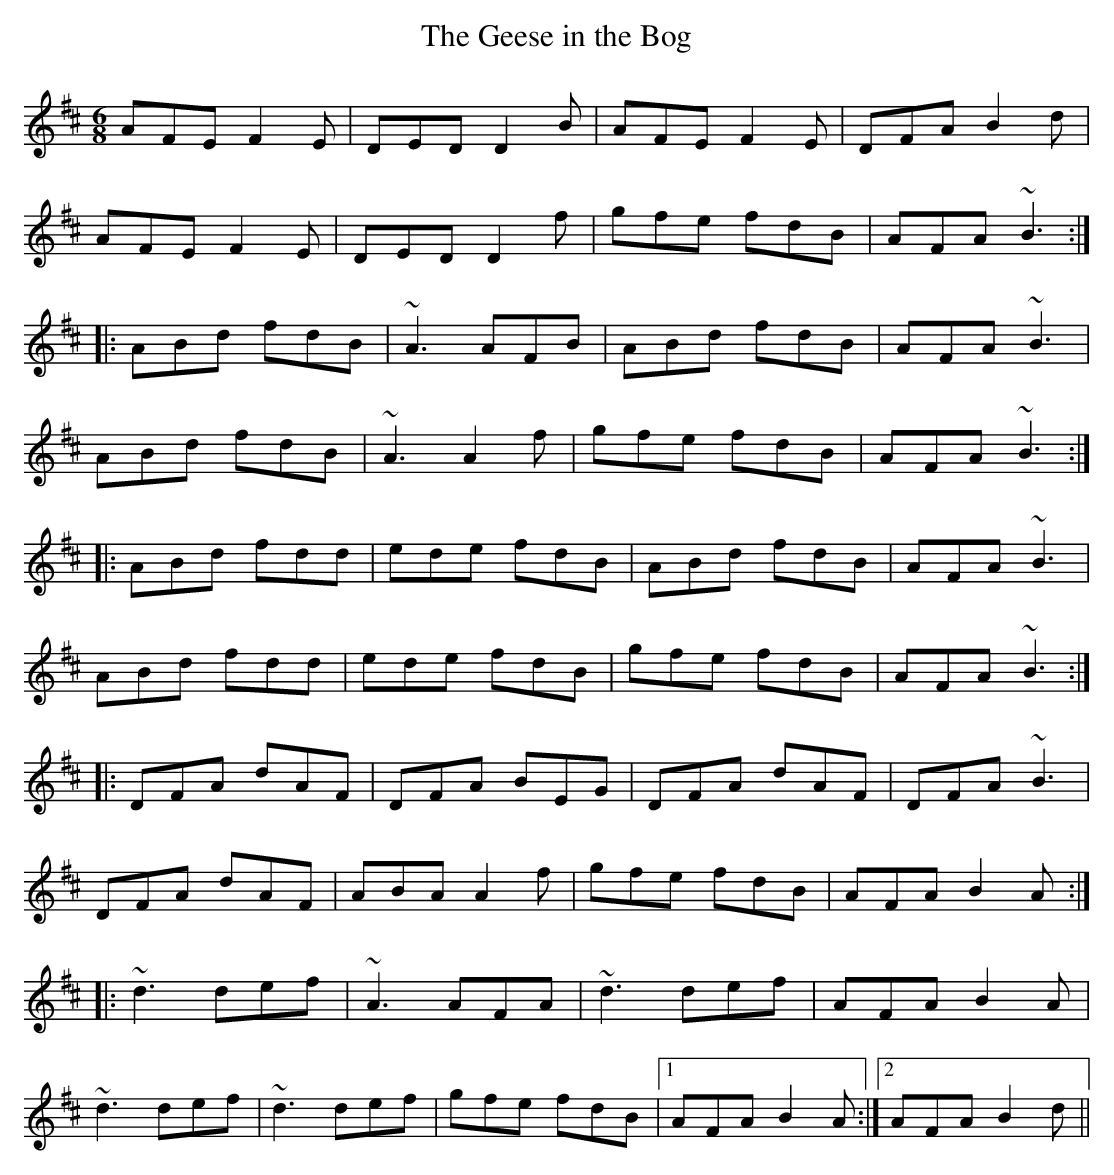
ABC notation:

X:1
T:Geese in the Bog, The
M:6/8
K:D
AFE F2E|DED D2B|AFE F2E|DFA B2d|
AFE F2E|DED D2f|gfe fdB|AFA ~B3:|
|:ABd fdB|~A3 AFB|ABd fdB|AFA ~B3|
ABd fdB|~A3 A2f|gfe fdB|AFA ~B3:|
|:ABd fdd|ede fdB|ABd fdB|AFA ~B3|
ABd fdd|ede fdB|gfe fdB|AFA ~B3:|
|:DFA dAF|DFA BEG|DFA dAF|DFA ~B3|
DFA dAF|ABA A2f|gfe fdB|AFA B2A:|
|:~d3 def|~A3 AFA|~d3 def|AFA B2A|
~d3 def|~d3 def|gfe fdB|1 AFA B2A:|2 AFA B2d||
